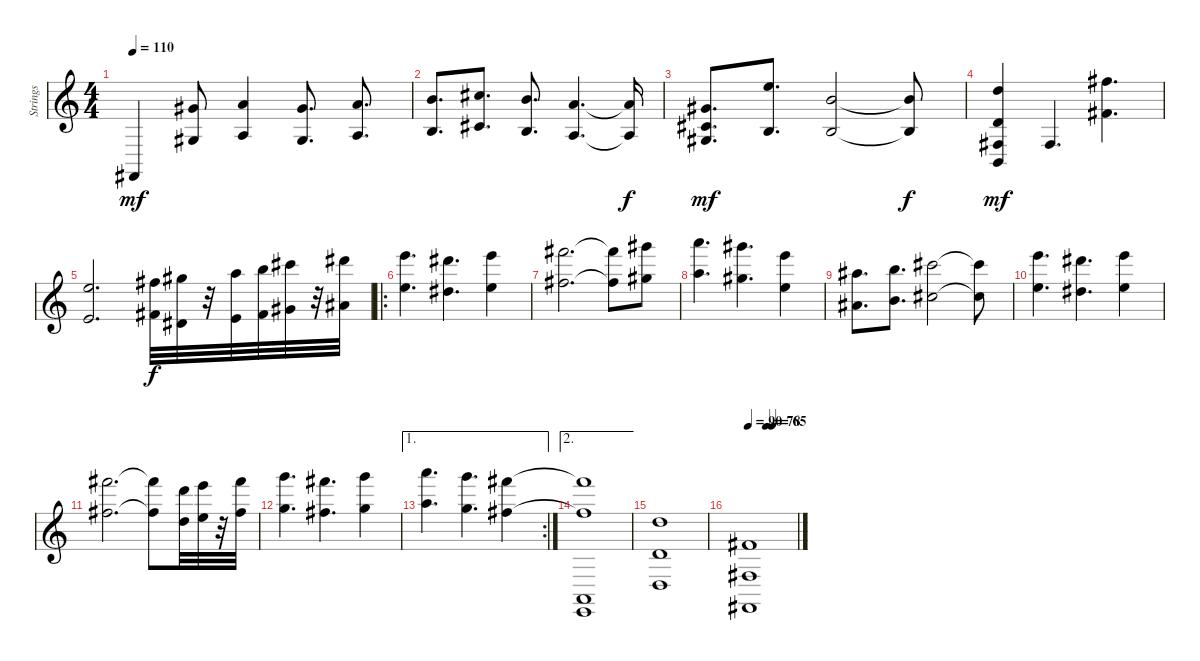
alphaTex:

\track ("Strings" "Strings") {instrument stringensemble1}
\staff {score}
\tuning (E4 B3 G3 D3 A2 E2) {hide}
\ts (4 4)
\tempo 110
\clef g2
\ks c
2.6.4{dy mf} (4.1 6.4).8 (5.1 7.4).4 (4.1 6.4).8{d} (5.1 7.4).8{d} |
(7.1 0.2).8{d} (9.1 11.4).8{d} (7.1 0.2).8{d} (5.1 7.4).4{d} (5.1{t} 7.4{t}).16{dy f} |
(4.1 6.3 6.4).8{d dy mf} (12.1 0.2).8{d} (7.1 0.2).2 (7.1{t} 0.2{t}).8{dy f} |
(10.1 7.3 9.5 7.6).4{dy mf} 9.5.4{d} (14.1 11.3).4{d} |
(12.1 14.4).2{d} (14.1 16.4).32{dy f} (16.1 18.5).32 r.32 (17.1 19.5).32 (19.1 21.5).32 (21.1 23.5).32 r.32 (23.1 20.4).32 |
\ro
(24.1 21.3).4{d} (23.1 20.3).4{d} (24.1 21.3).4 |
(26.1 23.3).2{d} (26.1{t} 23.3{t}).8 (28.1 21.2).8 |
(29.1 22.2).4{d} (28.1 21.2).4{d} (24.1 21.3).4 |
(18.1 20.4).8{d} (19.1 21.4).8{d} (21.1 23.4).2 (21.1{t} 23.4{t}).8 |
(24.1 21.3).4{d} (23.1 20.3).4{d} (24.1 21.3).4 |
(26.1 23.3).2{d} (26.1{t} 23.3{t}).8 (22.1 24.4).32 (24.1 21.3).32 r.32 (26.1 23.3).32 |
(27.1 24.3).4{d} (26.1 23.3).4{d} (27.1 24.3).4 |
\ae 1
\rc 2
(29.1 22.2).4{d} (27.1 24.3).4{d} (26.1 23.3).4 |
\ae 2
(26.1{t} 23.3{t} 0.5 0.6).1 |
(10.1 12.4 10.6).1 |
\tempo 90
\tempo (78 0.375)
\tempo (65 0.5)
(2.1 4.4 2.6).1
